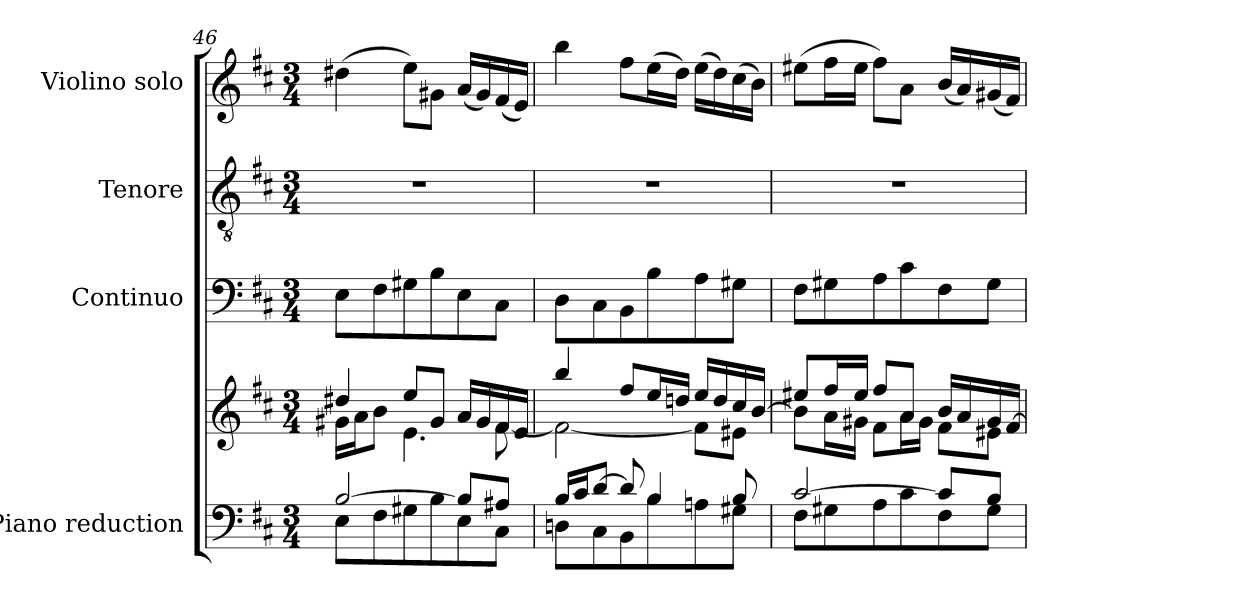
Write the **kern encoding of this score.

**kern	**kern	**kern	**kern	**kern
*part4	*part4	*part3	*part2	*part1
*staff5	*staff4	*staff3	*staff2	*staff1
*I"Piano reduction	*	*I"Continuo	*I"Tenore	*I"Violino solo
*I'Pno	*	*	*	*I'Vln
*clefF4	*clefG2	*clefF4	*clefGv2	*clefG2
*k[f#c#]	*k[f#c#]	*k[f#c#]	*k[f#c#]	*k[f#c#]
*M3/4	*M3/4	*M3/4	*M3/4	*M3/4
=46	=46	=46	=46	=46
*^	*^	*	*	*
[2B/	8E\L	4dd#X/	16g#X\LL	8E\L	2.r	(>4dd#X\
.	.	.	16a\J	.	.	.
.	8F#\	.	8b\J	8F#\	.	.
.	8G#X\	8ee/L	4.e\	8G#X\	.	8ee\L)
.	8B\	8g#/J	.	8B\	.	8g#X\J
8B/L]	8E\	16a/LL	.	8E\	.	(<16a/LL
.	.	16g#/	.	.	.	16g#/)
8A#X/J	8C#\J	16f#/	[8f#\	8C#\J	.	(<16f#/
.	.	16e/JJ	.	.	.	16e/JJ)
!!LO:LB:g=z
=47	=47	=47	=47	=47	=47	=47
16B/LL	8Dn\L	4bb/	2f#\_	8D\L	2.r	4bb\
16c#/J	.	.	.	.	.	.
[8d/J	8C#\	.	.	8C#\	.	.
8d/]	8BB\	8ff#/L	.	8BB\	.	8ff#\L
4B/	8B\	16ee/L	.	8B\	.	(>16ee\L
.	.	16ddn/JJ	.	.	.	16dd\JJ)
.	8An\	16ee/LL	8f#\L]	8A\	.	(>16ee\LL
.	.	16dd/	.	.	.	16dd\)
8B/	8G#X\J	16cc#/	8e#X\J	8G#X\J	.	(>16cc#\
.	.	[16b/JJ	.	.	.	16b\JJ)
=48	=48	=48	=48	=48	=48	=48
[2c#/	8F#\L	8ee#X/L	8b\L]	8F#\L	2.r	(>8ee#X\L
.	8G#X\	16ff#/L	16a\L	8G#X\	.	16ff#\L
.	.	16ee#/JJ	16g#X\JJ	.	.	16ee#\JJ
.	8A\	8ff#/L	8f#\L	8A\	.	8ff#\L)
.	8c#\	8a/J	16a\L	8c#\	.	8a\J
.	.	.	16g#\JJ	.	.	.
8c#/L]	8F#\	16b/LL	8f#\L	8F#\	.	(<16b/LL
.	.	16a/	.	.	.	16a/)
8B/J	8G#\J	16g#/	8e#X\J	8G#\J	.	(<16g#X/
.	.	[16f#/JJ	.	.	.	16f#/JJ)
*v	*v	*	*	*	*	*
*	*v	*v	*	*	*
=	=	=	=	=
*-	*-	*-	*-	*-
